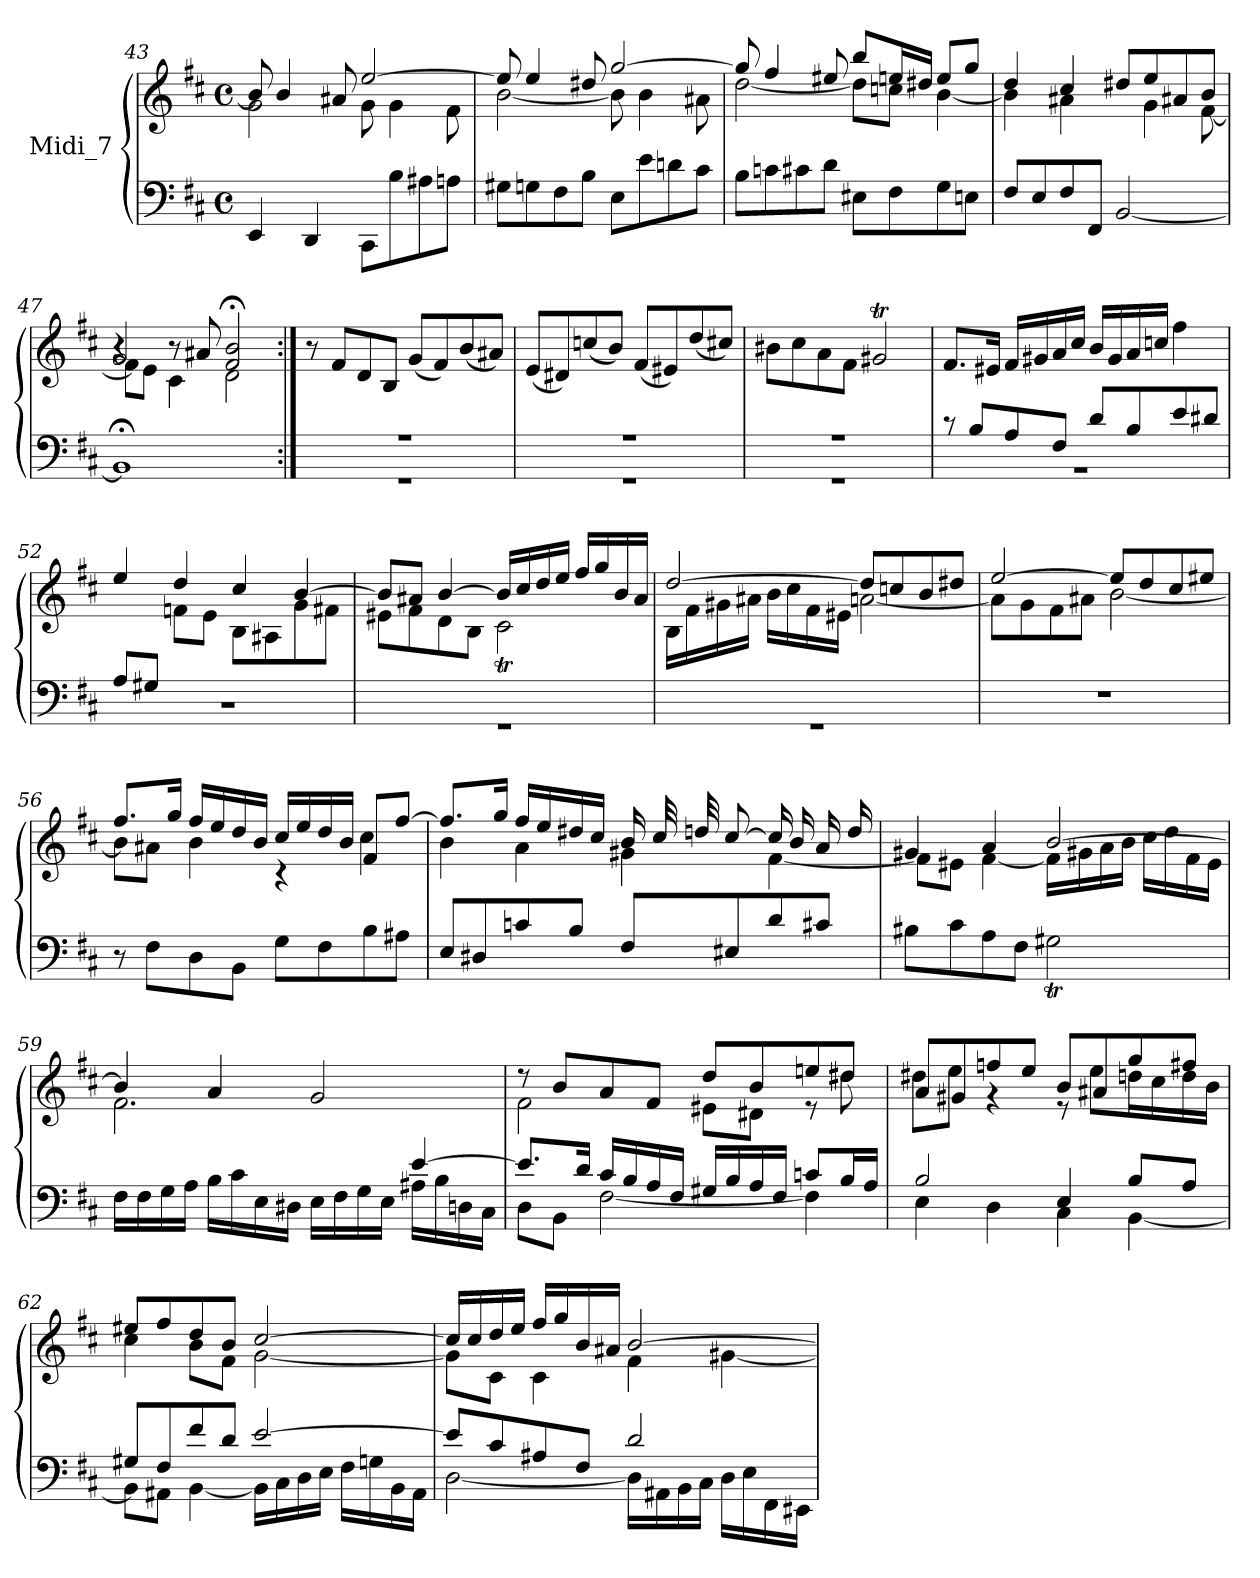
**kern	**kern
*part1	*part1
*staff2	*staff1
*I"Midi_7	*
*clefF4	*clefG2
*k[f#c#]	*k[f#c#]
*D:	*D:
*M4/4	*M4/4
*met(c)	*met(c)
=43	=43
*	*^
4EE	8b/]	2g\
.	4b/	.
4DD	.	.
.	8a#X/	.
8CC#\L	[2ee/	8g\
8B\	.	4g\
8A#X\	.	.
8An\J	.	8f#\
!!LO:LB:g=z
=44	=44	=44
*	*	*^
8G#XL	8ee/]	[2b\	1ryy
8Gn	4ee/	.	.
8F#	.	.	.
8BJ	8dd#X/	.	.
8EL	[2gg/	8b\]	.
8e	.	4b\	.
8dn	.	.	.
8c#J	.	8a#X\	.
=45	=45	=45	=45
8BL	8gg/]	[2dd\	1ryy
8cn	4ff#/	.	.
8c#X	.	.	.
8dJ	8ee#X/	.	.
8E#XL	8bbL	8dd\L]	.
8F#	16een/L	8ccn\J	.
.	16dd#X/JJ	.	.
8G	8eeL	[4b\	.
8EnJ	8ggJ	.	.
=46	=46	=46	=46
8F#L	4dd/	4b\]	1ryy
8E	.	.	.
8F#	4cc#/	4a#X\	.
8FF#J	.	.	.
[2BB	8dd#XL	8an\yy	.
.	8ee	4g\	.
.	8a#X	.	.
.	8bJ	[8f#\	.
=47	=47	=47	=47
1BB;<]	2g/	8f#L]	4r
.	.	8eJ	.
.	.	4c#\	8r
.	.	.	8a#X/
.	2f#/;< 2b/;<	2d\	2ryy
!!LO:LB:g=z
=48:|!	=48:|!	=48:|!	=48:|!
*^	*	*	*
!	!	!LO:TX:a:B:t=2. Fuga a 4 voci	!	!
*	*	*v	*v	*v
1r	1r	8r
.	.	8f#L
.	.	8d
.	.	8BJ
.	.	(<8gL
.	.	8f#)
.	.	(<8b
.	.	8a#XJ)
=49	=49	=49
1r	1r	(<8eL
.	.	8d#X)
.	.	(<8ccn
.	.	8bJ)
.	.	(<8f#L
.	.	8e#X)
.	.	(<8dd
.	.	8cc#XJ)
=50	=50	=50
1r	1r	8b#X\L
.	.	8cc#\
.	.	8a\
.	.	8f#\J
.	.	2g#Xt
=51	=51	=51
8r	1r	8.f#L
8BL	.	.
.	.	16e#XJ
8A	.	16f#LL
.	.	16g#X
8F#J	.	16a
.	.	16cc#JJ
8dL	.	16bLL
.	.	16g#
8B	.	16a
.	.	16ccnJJ
8e	.	4ff#
8d#XJ	.	.
!!LO:LB:g=z
=52	=52	=52
*	*	*^
8AL	1r	4ee/	4ryy
8G#XJ	.	.	.
4ryy	.	4dd/	8fn\L
.	.	.	8e\J
2ryy	.	4cc#/	8B\L
.	.	.	8A#X\
.	.	[4b/	8g\
.	.	.	8f#X\J
=53	=53	=53	=53
1ryy	1r	8bL]	8e#XL
.	.	8a#X/J	8f#
.	.	[4b/	8d
.	.	.	8BJ
.	.	16bLL]	2c#t\
.	.	16cc#	.
.	.	16dd	.
.	.	16eeJJ	.
.	.	16ff#/LL	.
.	.	16gg/	.
.	.	16b/	.
.	.	16a#/JJ	.
=54	=54	=54	=54
1ryy	1r	[2dd/	16BLL
.	.	.	16f#
.	.	.	16g#X
.	.	.	16a#XJJ
.	.	.	16bLL
.	.	.	16cc#\
.	.	.	16f#\
.	.	.	16e#X\JJ
.	.	8ddL]	[2an\
.	.	8ccn	.
.	.	8b	.
.	.	8dd#XJ	.
*v	*v	*	*
!!LO:LB:g=z	!!
=55	=55	=55
1r	[2ee/	8a\L]
.	.	8g\
.	.	8f#\
.	.	8a#X\J
.	8eeL]	[2b\
.	8dd	.
.	8cc#	.
.	8ee#XJ	.
=56	=56	=56
8r	8.ff#L	8bL]
8F#L	.	8a#XJ
.	16ggJ	.
8D	16ff#LL	4b\
.	16ee	.
8BBJ	16dd	.
.	16bJJ	.
8GL	16cc#LL	4r
.	16ee/	.
8F#	16dd/	.
.	16b/JJ	.
8B	8f#/L	4cc#\
8A#XJ	[8ff#/J	.
!!LO:LB:g=z	!!
=57	=57	=57
*^	*	*
8EL	1ryy	8.ff#L]	4b\
8D#X	.	.	.
.	.	16ggJ	.
8cn	.	16ff#LL	4a\
.	.	16ee	.
8BJ	.	16dd#X	.
.	.	16cc#JJ	.
8F#L	.	16bLL	4g#X\
.	.	32cc#L	.
.	.	32ddn	.
8E#X	.	[8cc#J	.
8d	.	16cc#LL]	[4f#\
.	.	16b	.
8c#XJ	.	16a	.
.	.	16ddJJ	.
=58	=58	=58	=58
1ryy	8B#X\L	4g#X/	8f#\L]
.	8c#\	.	8e#X\J
.	8A\	4a/	[4f#\
.	8F#\J	.	.
.	2G#Xt\	[2b/	16f#\LL]
.	.	.	16g#X\
.	.	.	16a\
.	.	.	16b\JJ
.	.	.	16cc#\LL
.	.	.	16dd
.	.	.	16f#
.	.	.	16e#JJ
!!LO:LB:g=z	!!
=59	=59	=59	=59
2.ryy	16F#LL	4b/]	2.f#\
.	16F#	.	.
.	16G	.	.
.	16AJJ	.	.
.	16B\LL	4a/	.
.	16c#\	.	.
.	16E\	.	.
.	16D#X\JJ	.	.
.	16ELL	2g/	.
.	16F#	.	.
.	16G	.	.
.	16EJJ	.	.
[4e/	16A#XLL	.	4ryy
.	16B	.	.
.	16Dn	.	.
.	16C#JJ	.	.
=60	=60	=60	=60
8.eL]	8DL	8r	2f#\
.	8BBJ	8bL	.
16dJ	.	.	.
16c#LL	[2F#\	8a	.
16B/	.	.	.
16A/	.	8f#J	.
16F#/JJ	.	.	.
16G#X/LL	.	8ddL	8e#X\L
16B	.	.	.
16A	.	8b/	8d#X\J
16F#JJ	.	.	.
8cnL	4F#\]	8een/	8r
16BL	.	8dd#X/J	8dd#X\
16AJJ	.	.	.
!!LO:LB:g=z	!!
=61	=61	=61	=61
2B/	4E\	8aL	8dd#X\L
.	.	8g#X	8eeJ
.	4D\	8ffn	4r
.	.	8eeJ	.
4E/	4C#\	8bL	8r
.	.	8a#X/	8ee\L
8B/L	[4BB\	8gg/	16ddn\L
.	.	.	16cc#\
8A/J	.	8ff#X/J	16dd\
.	.	.	16b\JJ
=62	=62	=62	=62
8G#XL	8BBL]	8ee#XL	4cc#\
8F#	8AA#XJ	8ff#	.
8f#	[4BB\	8dd	8bL
8dJ	.	8bJ	8f#J
[2e/	16BBLL]	[2cc#/	[2g\
.	16C#	.	.
.	16D	.	.
.	16EJJ	.	.
.	16F#\LL	.	.
.	16Gn\	.	.
.	16BB\	.	.
.	16AA#\JJ	.	.
!!LO:LB:g=z	!!
=63	=63	=63	=63
8e/L]	[2D\	16cc#LL]	8gL]
.	.	16cc#	.
8c#/	.	16dd	8c#J
.	.	16eeJJ	.
8A#X/	.	16ff#/LL	4c#\
.	.	16gg/	.
8F#/J	.	16b/	.
.	.	16a#X/JJ	.
2d/	16D\LL]	[2b/	4f#\
.	16AA#X\	.	.
.	16BB\	.	.
.	16C#\JJ	.	.
.	16D\LL	.	[4g#X\
.	16E\	.	.
.	16FF#\	.	.
.	16EE#X\JJ	.	.
*v	*v	*	*
*	*v	*v
=	=
*-	*-
